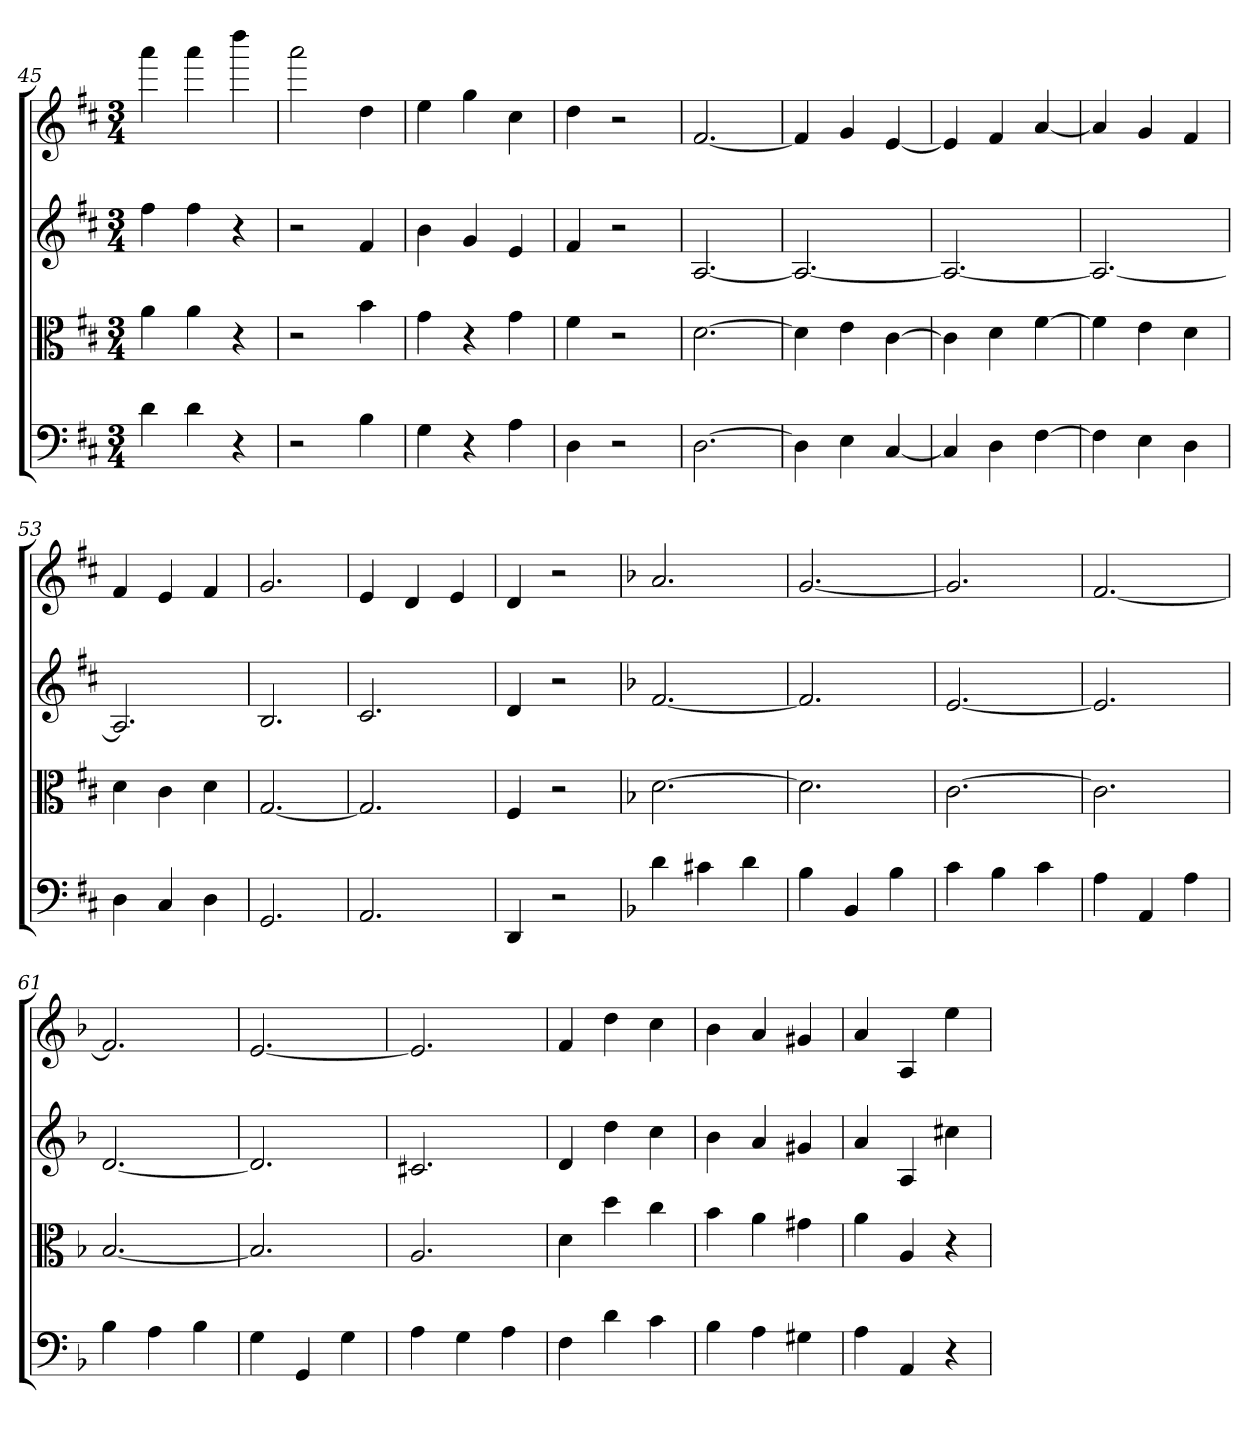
**kern	**kern	**kern	**kern
*part4	*part3	*part2	*part1
*staff4	*staff3	*staff2	*staff1
*clefF4	*clefC3	*clefG2	*clefG2
*k[f#c#]	*k[f#c#]	*k[f#c#]	*k[f#c#]
*D:	*D:	*D:	*D:
*M3/4	*M3/4	*M3/4	*M3/4
=45	=45	=45	=45
4d	4a	4ff#	4aaa
4d	4a	4ff#	4aaa
4r	4r	4r	4dddd
=46	=46	=46	=46
2r	2r	2r	2aaa
4B	4b	4f#	4dd
=47	=47	=47	=47
4G	4g	4b	4ee
4r	4r	4g	4gg
4A	4g	4e	4cc#
=48	=48	=48	=48
4D	4f#	4f#	4dd
2r	2r	2r	2r
=49	=49	=49	=49
[2.D	[2.d	[2.A	[2.f#
=50	=50	=50	=50
4D]	4d]	2.A_	4f#]
4E	4e	.	4g
[4C#	[4c#	.	[4e
=51	=51	=51	=51
4C#]	4c#]	2.A_	4e]
4D	4d	.	4f#
[4F#	[4f#	.	[4a
=52	=52	=52	=52
4F#]	4f#]	2.A_	4a]
4E	4e	.	4g
4D	4d	.	4f#
=53	=53	=53	=53
4D	4d	2.A]	4f#
4C#	4c#	.	4e
4D	4d	.	4f#
=54	=54	=54	=54
2.GG	[2.G	2.B	2.g
=55	=55	=55	=55
2.AA	2.G]	2.c#	4e
.	.	.	4d
.	.	.	4e
=56	=56	=56	=56
4DD	4F#	4d	4d
2r	2r	2r	2r
=57	=57	=57	=57
*k[b-]	*k[b-]	*k[b-]	*k[b-]
*d:	*d:	*d:	*d:
4d	[2.d	[2.f	2.a
4c#X	.	.	.
4d	.	.	.
=58	=58	=58	=58
4B-	2.d]	2.f]	[2.g
4BB-	.	.	.
4B-	.	.	.
=59	=59	=59	=59
4c	[2.c	[2.e	2.g]
4B-	.	.	.
4c	.	.	.
=60	=60	=60	=60
4A	2.c]	2.e]	[2.f
4AA	.	.	.
4A	.	.	.
=61	=61	=61	=61
4B-	[2.B-	[2.d	2.f]
4A	.	.	.
4B-	.	.	.
=62	=62	=62	=62
4G	2.B-]	2.d]	[2.e
4GG	.	.	.
4G	.	.	.
=63	=63	=63	=63
4A	2.A	2.c#X	2.e]
4G	.	.	.
4A	.	.	.
=64	=64	=64	=64
4F	4d	4d	4f
4d	4dd	4dd	4dd
4c	4cc	4cc	4cc
=65	=65	=65	=65
4B-	4b-	4b-	4b-
4A	4a	4a	4a
4G#X	4g#X	4g#X	4g#X
=66	=66	=66	=66
4A	4a	4a	4a
4AA	4A	4A	4A
4r	4r	4cc#X	4ee
=	=	=	=
*-	*-	*-	*-
